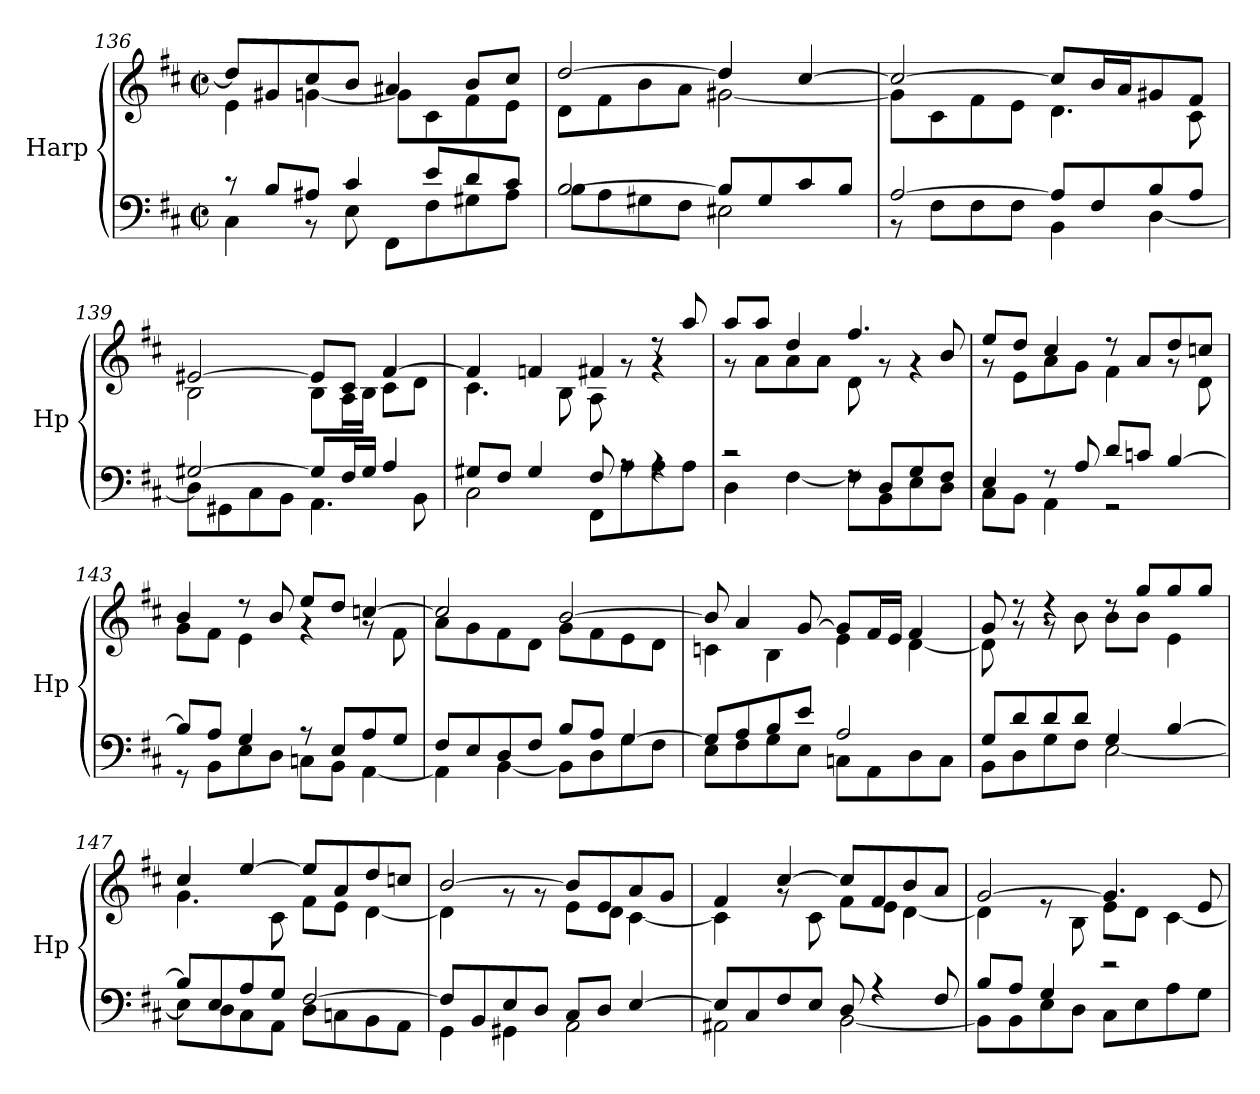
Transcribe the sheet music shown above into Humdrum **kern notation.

**kern	**kern
*part1	*part1
*staff2	*staff1
*I"Harp	*
*I'Hp	*
*clefF4	*clefG2
*k[f#c#]	*k[f#c#]
*M2/2	*M2/2
*met(c|)	*met(c|)
=136	=136
*^	*^
8r	4C#\	8dd/L]	4e\
8B/L	.	8g#X/	.
8A#X/J	8r	8cc#/	[4gn\
4c#/	8E\	8b/J	.
.	8FF#\L	4a#X/	8g\L]
8e/L	8F#\	.	8c#\
8d/	8G#X\	8b/L	8f#\
8c#/J	8A#\J	8cc#/J	8e\J
=137	=137	=137	=137
[2B/	8B\L	[2dd/	8d\L
.	8A\	.	8f#\
.	8G#X\	.	8b\
.	8F#\J	.	8a\J
8B/L]	2E#X\	4dd/]	[2g#X\
8G#/	.	.	.
8c#/	.	[4cc#/	.
8B/J	.	.	.
!!LO:LB:g=z	!!
=138	=138	=138	=138
[2A/	8r	2cc#/_	8g#\L]
.	8F#\L	.	8c#\
.	8F#\	.	8f#\
.	8F#\J	.	8e\J
8A/L]	4BB\	8cc#/L]	4.d\
8F#/	.	16b/L	.
.	.	16a/J	.
8B/	[4D\	8g#X/	.
8A/J	.	8f#/J	8c#\
=139	=139	=139	=139
[2G#X/	8D\L]	[2e#X/	2B\
.	8GG#X\	.	.
.	8C#\	.	.
.	8BB\J	.	.
8G#/L]	4.AA\	8e#/L]	8B\L
16F#/L	.	8c#/J	16A\L
16G#/JJ	.	.	16B\JJ
4A/	.	[4f#/	8c#\L
.	8BB\	.	8d\J
=140	=140	=140	=140
8G#X/L	2C#\	4f#/]	4.c#\
8F#/J	.	.	.
4G#/	.	4fn/	.
.	.	.	8B\
8F#/	8FF#\L	4f#X/	8A\
8rA	8A\	.	8rg
4rA	8A\	8rdd	4rg
.	8A\J	8aa/	.
=141	=141	=141	=141
2r	4D\	8aa/L	8rg
.	.	8aa/J	8a\L
.	[4F#\	4dd/	8a\
.	.	.	8a\J
8rF	8F#\L]	4.ff#/	8d\
8D/L	8BB\	.	8rg
8G/	8E\	.	4rg
8F#/J	8D\J	8b/	.
!!LO:LB:g=z	!!
=142	=142	=142	=142
4E/	8C#\L	8ee/L	8rg
.	8BB\J	8dd/J	8e\L
8rF	4AA\	4cc#/	8a\
8A/	.	.	8g\J
8d/L	2r	8r	4f#\
8cn/J	.	8a/L	.
[4B/	.	8dd/	8rg
.	.	8ccn/J	8d\
=143	=143	=143	=143
8B/L]	8r	4b/	8g\L
8A/J	8BB\L	.	8f#\J
4G/	8E\	8r	4e\
.	8D\J	8b/	.
8r	8Cn\L	8ee/L	4rg
8E/L	8BB\J	8dd/J	.
8A/	[4AA\	[4ccn/	8rg
8G/J	.	.	8f#\
=144	=144	=144	=144
8F#/L	4AA\]	2cc/]	8a\L
8E/	.	.	8g\
8D/	[4BB\	.	8f#\
8F#/J	.	.	8d\J
8B/L	8BB\L]	[2b/	8g\L
8A/J	8D\	.	8f#\
[4G/	8G\	.	8e\
.	8F#\J	.	8d\J
=145	=145	=145	=145
8G/L]	8E\L	8b/]	4cn\
8A/	8F#\	4a/	.
8B/	8G\	.	4B\
8e/J	8E\J	[8g/	.
2A/	8Cn\L	8g/L]	4e\
.	8AA\	16f#/L	.
.	.	16e/JJ	.
.	8D\	4f#/	[4d\
.	8C\J	.	.
!!LO:LB:g=z	!!
=146	=146	=146	=146
8G/L	8BB\L	8g/	8d\]
8d/	8D\	8rdd	8rg
8d/	8G\	4rdd	8rg
8d/J	8F#\J	.	8b\
4G/	[2E\	8rdd	8b\L
.	.	8gg/L	8b\J
[4B/	.	8gg/	4e\
.	.	8gg/J	.
=147	=147	=147	=147
8B/L]	8E\L]	4cc#/	4.g\
8E/	8D\	.	.
8A/	8C#\	[4ee/	.
8G/J	8AA\J	.	8c#\
[2F#/	8D\L	8ee/L]	8f#\L
.	8Cn\	8a/	8e\J
.	8BB\	8dd/	[4d\
.	8AA\J	8ccn/J	.
=148	=148	=148	=148
8F#/L]	4GG\	[2b/	4d\]
8BB/	.	.	.
8E/	4GG#X\	.	8rg
8D/J	.	.	8rg
8C#/L	2AA\	8b/L]	8e\L
8D/J	.	8e/	8d\J
[4E/	.	8a/	[4c#\
.	.	8g/J	.
=149	=149	=149	=149
8E/L]	2AA#X\	4f#/	4c#\]
8C#/	.	.	.
8F#/	.	[4cc#/	8rg
8E/J	.	.	8c#\
8D/	[2BB\	8cc#/L]	8f#\L
4r	.	8f#/	8e\J
.	.	8b/	[4d\
8F#/	.	8a/J	.
!!LO:LB:g=z	!!
=150	=150	=150	=150
8B/L	8BB\L]	[2g/	4d\]
8A/J	8BB\	.	.
4G/	8E\	.	8re
.	8D\J	.	8B\
2r	8C#\L	4.g/]	8e\L
.	8E\	.	8d\J
.	8A\	.	[4c#\
.	8G\J	8e/	.
*v	*v	*	*
*	*v	*v
=	=
*-	*-
